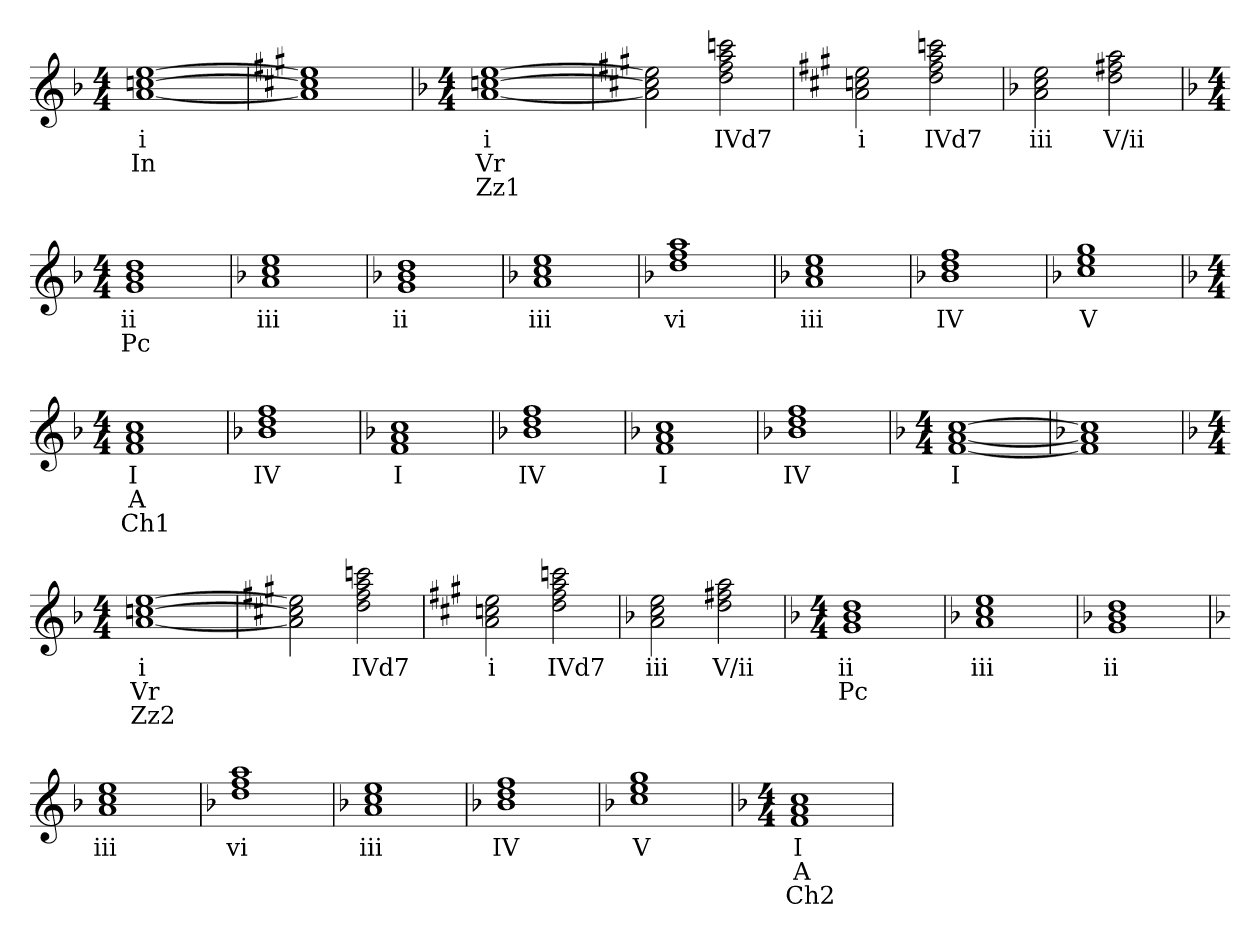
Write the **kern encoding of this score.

**kern	**text	**text	**text
*part1	*part1	*part1	*part1
*staff1	*staff1	*staff1	*staff1
*k[b-]	*	*	*
*F:	*	*	*
*M4/4	*	*	*
=	=	=	=
[1a [1ccn [1ee	i	In	.
=	=	=	=
*k[f#c#g#]	*	*	*
*A:	*	*	*
1a] 1ccn] 1ee]	.	.	.
=	=	=	=
*k[b-]	*	*	*
*F:	*	*	*
*M4/4	*	*	*
[1a [1ccn [1ee	i	Vr	Zz1
=	=	=	=
*k[f#c#g#]	*	*	*
*A:	*	*	*
2a] 2ccn] 2ee]	.	.	.
2dd 2ff# 2aa 2cccn	IVd7	.	.
=	=	=	=
*k[f#c#g#]	*	*	*
*A:	*	*	*
2a 2ccn 2ee	i	.	.
2dd 2ff# 2aa 2cccn	IVd7	.	.
=	=	=	=
*k[b-]	*	*	*
*F:	*	*	*
2a 2cc 2ee	iii	.	.
2dd 2ff#X 2aa	V/ii	.	.
=	=	=	=
*k[b-]	*	*	*
*F:	*	*	*
*M4/4	*	*	*
1g 1b- 1dd	ii	Pc	.
=	=	=	=
*k[b-]	*	*	*
*F:	*	*	*
1a 1cc 1ee	iii	.	.
=	=	=	=
*k[b-]	*	*	*
*F:	*	*	*
1g 1b- 1dd	ii	.	.
=	=	=	=
*k[b-]	*	*	*
*F:	*	*	*
1a 1cc 1ee	iii	.	.
=	=	=	=
*k[b-]	*	*	*
*F:	*	*	*
1dd 1ff 1aa	vi	.	.
=	=	=	=
*k[b-]	*	*	*
*F:	*	*	*
1a 1cc 1ee	iii	.	.
=	=	=	=
*k[b-]	*	*	*
*F:	*	*	*
1b- 1dd 1ff	IV	.	.
=	=	=	=
*k[b-]	*	*	*
*F:	*	*	*
1cc 1ee 1gg	V	.	.
=	=	=	=
*k[b-]	*	*	*
*F:	*	*	*
*M4/4	*	*	*
1f 1a 1cc	I	A	Ch1
=	=	=	=
*k[b-]	*	*	*
*F:	*	*	*
1b- 1dd 1ff	IV	.	.
=	=	=	=
*k[b-]	*	*	*
*F:	*	*	*
1f 1a 1cc	I	.	.
=	=	=	=
*k[b-]	*	*	*
*F:	*	*	*
1b- 1dd 1ff	IV	.	.
=	=	=	=
*k[b-]	*	*	*
*F:	*	*	*
1f 1a 1cc	I	.	.
=	=	=	=
*k[b-]	*	*	*
*F:	*	*	*
1b- 1dd 1ff	IV	.	.
=	=	=	=
*k[b-]	*	*	*
*F:	*	*	*
*M4/4	*	*	*
[1f [1a [1cc	I	.	.
=	=	=	=
*k[b-]	*	*	*
*F:	*	*	*
1f] 1a] 1cc]	.	.	.
=	=	=	=
*k[b-]	*	*	*
*F:	*	*	*
*M4/4	*	*	*
[1a [1ccn [1ee	i	Vr	Zz2
=	=	=	=
*k[f#c#g#]	*	*	*
*A:	*	*	*
2a] 2ccn] 2ee]	.	.	.
2dd 2ff# 2aa 2cccn	IVd7	.	.
=	=	=	=
*k[f#c#g#]	*	*	*
*A:	*	*	*
2a 2ccn 2ee	i	.	.
2dd 2ff# 2aa 2cccn	IVd7	.	.
=	=	=	=
*k[b-]	*	*	*
*F:	*	*	*
2a 2cc 2ee	iii	.	.
2dd 2ff#X 2aa	V/ii	.	.
=	=	=	=
*k[b-]	*	*	*
*F:	*	*	*
*M4/4	*	*	*
1g 1b- 1dd	ii	Pc	.
=	=	=	=
*k[b-]	*	*	*
*F:	*	*	*
1a 1cc 1ee	iii	.	.
=	=	=	=
*k[b-]	*	*	*
*F:	*	*	*
1g 1b- 1dd	ii	.	.
=	=	=	=
*k[b-]	*	*	*
*F:	*	*	*
1a 1cc 1ee	iii	.	.
=	=	=	=
*k[b-]	*	*	*
*F:	*	*	*
1dd 1ff 1aa	vi	.	.
=	=	=	=
*k[b-]	*	*	*
*F:	*	*	*
1a 1cc 1ee	iii	.	.
=	=	=	=
*k[b-]	*	*	*
*F:	*	*	*
1b- 1dd 1ff	IV	.	.
=	=	=	=
*k[b-]	*	*	*
*F:	*	*	*
1cc 1ee 1gg	V	.	.
=	=	=	=
*k[b-]	*	*	*
*F:	*	*	*
*M4/4	*	*	*
1f 1a 1cc	I	A	Ch2
=	=	=	=
*-	*-	*-	*-
